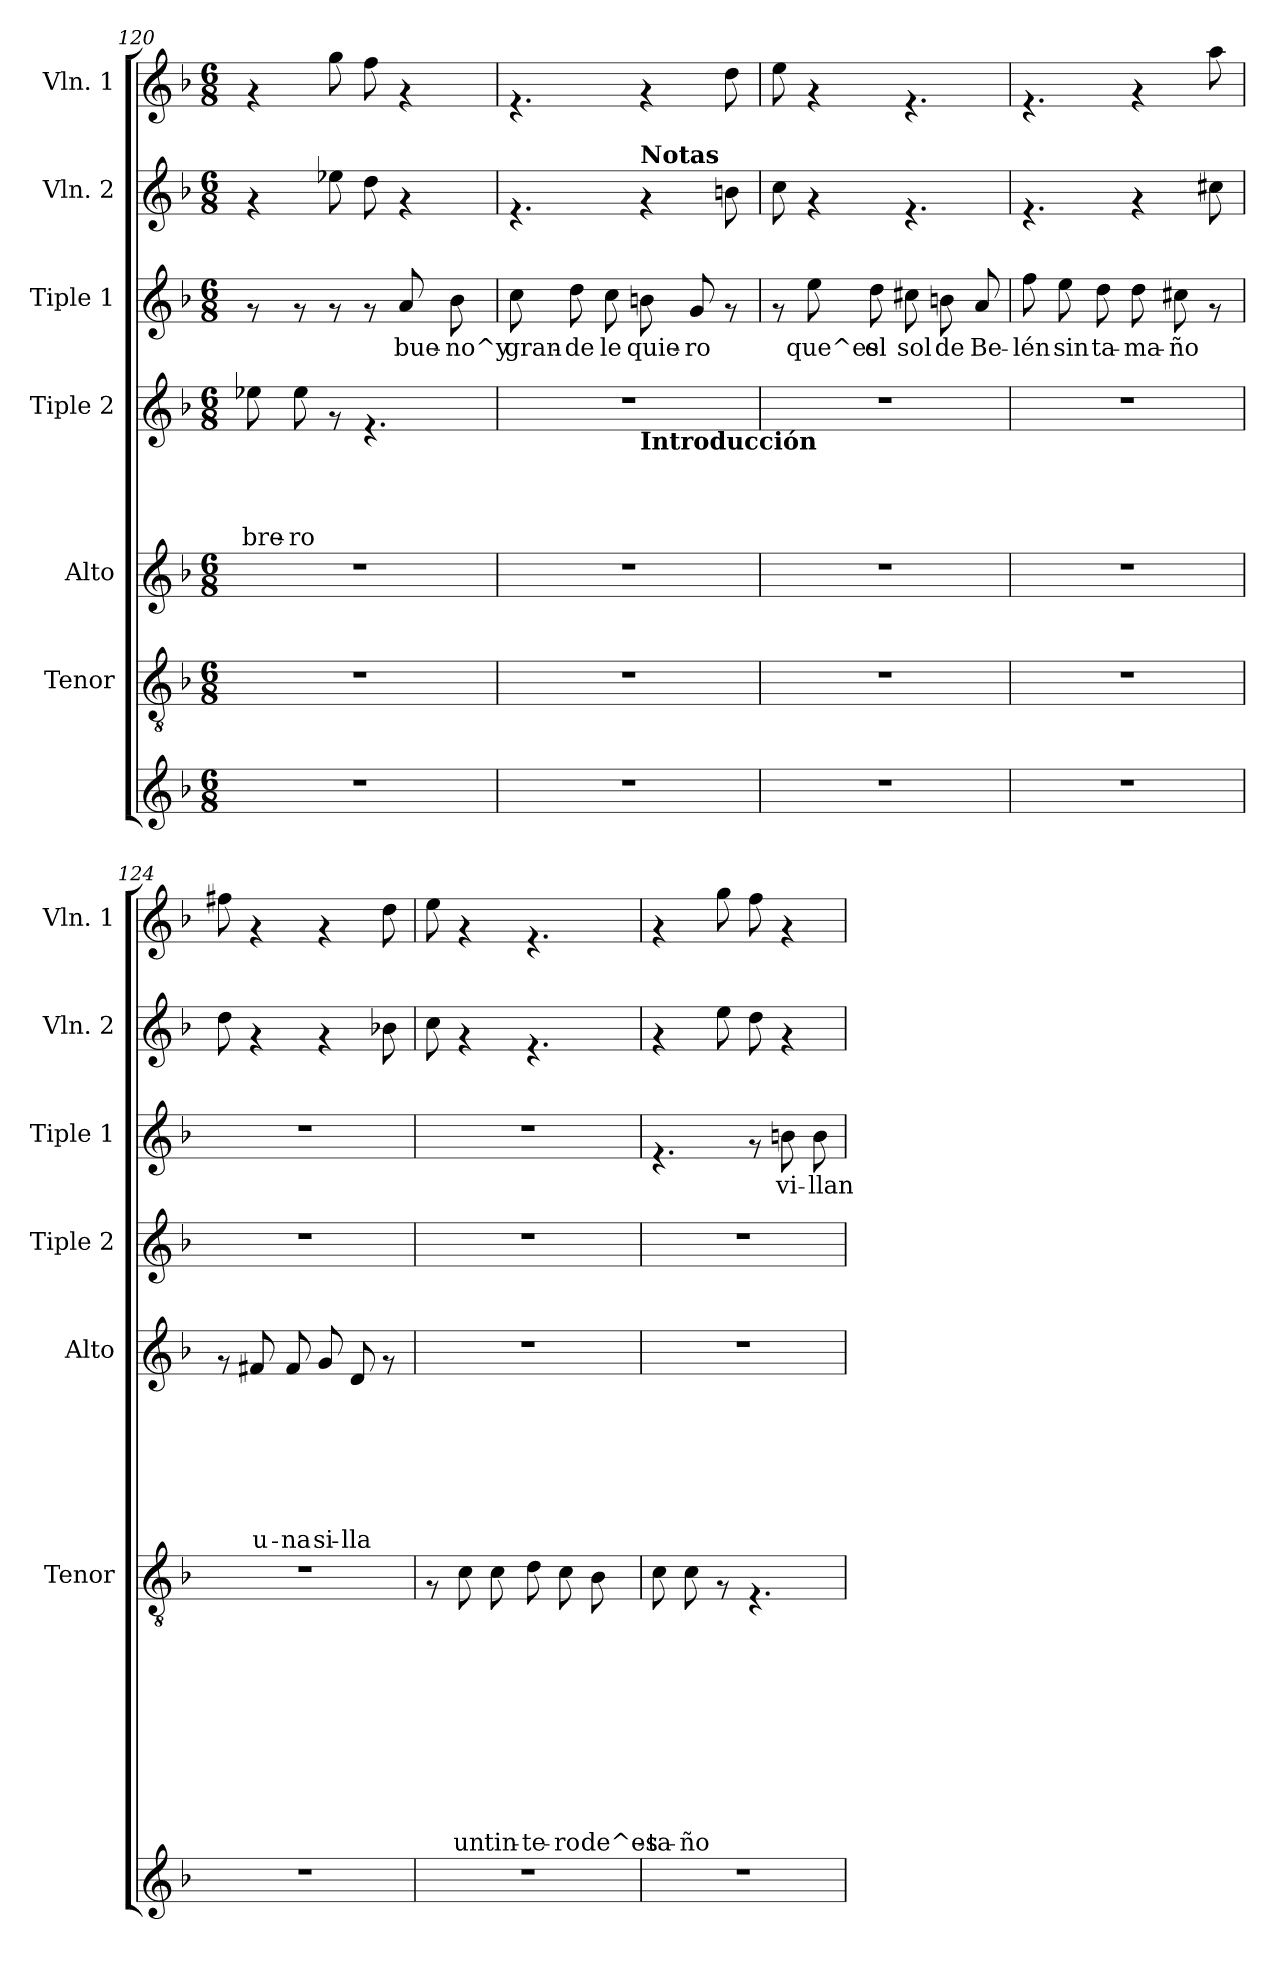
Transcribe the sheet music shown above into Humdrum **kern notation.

**kern	**kern	**text	**text	**text	**text	**text	**text	**text	**text	**text	**text	**kern	**text	**text	**text	**text	**text	**text	**text	**kern	**text	**text	**text	**text	**kern	**text	**kern	**kern
*part7	*part6	*part6	*part6	*part6	*part6	*part6	*part6	*part6	*part6	*part6	*part6	*part5	*part5	*part5	*part5	*part5	*part5	*part5	*part5	*part4	*part4	*part4	*part4	*part4	*part3	*part3	*part2	*part1
*staff7	*staff6	*staff6	*staff6	*staff6	*staff6	*staff6	*staff6	*staff6	*staff6	*staff6	*staff6	*staff5	*staff5	*staff5	*staff5	*staff5	*staff5	*staff5	*staff5	*staff4	*staff4	*staff4	*staff4	*staff4	*staff3	*staff3	*staff2	*staff1
*	*I"Tenor	*	*	*	*	*	*	*	*	*	*	*I"Alto	*	*	*	*	*	*	*	*I"Tiple 2	*	*	*	*	*I"Tiple 1	*	*I"Vln. 2	*I"Vln. 1
*	*I'Tenor	*	*	*	*	*	*	*	*	*	*	*I'Alto	*	*	*	*	*	*	*	*I'Tiple 2	*	*	*	*	*I'Tiple 1	*	*I'Vln. 2	*I'Vln. 1
!!LO:PB:g=z
*clefG2	*clefGv2	*	*	*	*	*	*	*	*	*	*	*clefG2	*	*	*	*	*	*	*	*clefG2	*	*	*	*	*clefG2	*	*clefG2	*clefG2
*ITrd7c12	*	*	*	*	*	*	*	*	*	*	*	*	*	*	*	*	*	*	*	*	*	*	*	*	*	*	*	*
*k[b-]	*k[b-]	*	*	*	*	*	*	*	*	*	*	*k[b-]	*	*	*	*	*	*	*	*k[b-]	*	*	*	*	*k[b-]	*	*k[b-]	*k[b-]
*F:	*F:	*	*	*	*	*	*	*	*	*	*	*F:	*	*	*	*	*	*	*	*F:	*	*	*	*	*F:	*	*F:	*F:
*M6/8	*M6/8	*	*	*	*	*	*	*	*	*	*	*M6/8	*	*	*	*	*	*	*	*M6/8	*	*	*	*	*M6/8	*	*M6/8	*M6/8
=120	=120	=120	=120	=120	=120	=120	=120	=120	=120	=120	=120	=120	=120	=120	=120	=120	=120	=120	=120	=120	=120	=120	=120	=120	=120	=120	=120	=120
!	!	!	!	!	!	!	!	!	!	!	!	!	!	!	!	!	!	!	!	!	!	!	!	!LO:LY:b	!	!	!	!
2.r	2.r	.	.	.	.	.	.	.	.	.	.	2.r	.	.	.	.	.	.	.	8ee-X\	.	.	.	-bre-	8rf	.	4rf	4rf
!	!	!	!	!	!	!	!	!	!	!	!	!	!	!	!	!	!	!	!	!	!	!	!	!LO:LY:b	!	!	!	!
.	.	.	.	.	.	.	.	.	.	.	.	.	.	.	.	.	.	.	.	8ee-\	.	.	.	-ro	8rf	.	.	.
.	.	.	.	.	.	.	.	.	.	.	.	.	.	.	.	.	.	.	.	8rf	.	.	.	.	8rf	.	8ee-X\	8gg\
.	.	.	.	.	.	.	.	.	.	.	.	.	.	.	.	.	.	.	.	4.rf	.	.	.	.	8rf	.	8dd\	8ff\
!	!	!	!	!	!	!	!	!	!	!	!	!	!	!	!	!	!	!	!	!	!	!	!	!	!	!LO:LY:b	!	!
.	.	.	.	.	.	.	.	.	.	.	.	.	.	.	.	.	.	.	.	.	.	.	.	.	8a/	bue-	4rf	4rf
!	!	!	!	!	!	!	!	!	!	!	!	!	!	!	!	!	!	!	!	!	!	!	!	!	!	!LO:LY:b	!	!
.	.	.	.	.	.	.	.	.	.	.	.	.	.	.	.	.	.	.	.	.	.	.	.	.	8b-\	-no^y	.	.
=121	=121	=121	=121	=121	=121	=121	=121	=121	=121	=121	=121	=121	=121	=121	=121	=121	=121	=121	=121	=121	=121	=121	=121	=121	=121	=121	=121	=121
!	!	!	!	!	!	!	!	!	!	!	!	!	!	!	!	!	!	!	!	!	!	!	!	!	!	!LO:LY:b	!	!
*	*	*	*	*	*	*	*	*	*	*	*	*	*	*	*	*	*	*	*	*^	*	*	*	*	*	*	*	*
2.r	2.r	.	.	.	.	.	.	.	.	.	.	2.r	.	.	.	.	.	.	.	2.r	4.ryy	.	.	.	.	8cc\	gran-	4.rf	4.rf
!	!	!	!	!	!	!	!	!	!	!	!	!	!	!	!	!	!	!	!	!	!	!	!	!	!	!	!LO:LY:b	!	!
.	.	.	.	.	.	.	.	.	.	.	.	.	.	.	.	.	.	.	.	.	.	.	.	.	.	8dd\	-de	.	.
!	!	!	!	!	!	!	!	!	!	!	!	!	!	!	!	!	!	!	!	!	!	!	!	!	!	!	!LO:LY:b	!	!
.	.	.	.	.	.	.	.	.	.	.	.	.	.	.	.	.	.	.	.	.	.	.	.	.	.	8cc\	le	.	.
!	!	!	!	!	!	!	!	!	!	!	!	!	!	!	!	!	!	!	!	!	!	!	!	!	!	!	!	!LO:TX:a:B:t=Notas	!
!	!	!	!	!	!	!	!	!	!	!	!	!	!	!	!	!	!	!	!	!	!LO:TX:b:B:t=Introducción	!	!	!	!	!	!	!	!
!	!	!	!	!	!	!	!	!	!	!	!	!	!	!	!	!	!	!	!	!	!	!	!	!	!	!	!LO:LY:b	!	!
.	.	.	.	.	.	.	.	.	.	.	.	.	.	.	.	.	.	.	.	.	4.ryy	.	.	.	.	8bn\	quie-	4rf	4rf
!	!	!	!	!	!	!	!	!	!	!	!	!	!	!	!	!	!	!	!	!	!	!	!	!	!	!	!LO:LY:b	!	!
.	.	.	.	.	.	.	.	.	.	.	.	.	.	.	.	.	.	.	.	.	.	.	.	.	.	8g/	-ro	.	.
.	.	.	.	.	.	.	.	.	.	.	.	.	.	.	.	.	.	.	.	.	.	.	.	.	.	8rf	.	8bn\	8dd\
*	*	*	*	*	*	*	*	*	*	*	*	*	*	*	*	*	*	*	*	*v	*v	*	*	*	*	*	*	*	*
=122	=122	=122	=122	=122	=122	=122	=122	=122	=122	=122	=122	=122	=122	=122	=122	=122	=122	=122	=122	=122	=122	=122	=122	=122	=122	=122	=122	=122
2.r	2.r	.	.	.	.	.	.	.	.	.	.	2.r	.	.	.	.	.	.	.	2.r	.	.	.	.	8rf	.	8cc\	8ee\
!	!	!	!	!	!	!	!	!	!	!	!	!	!	!	!	!	!	!	!	!	!	!	!	!	!	!LO:LY:b	!	!
.	.	.	.	.	.	.	.	.	.	.	.	.	.	.	.	.	.	.	.	.	.	.	.	.	8ee\	que^es	4rf	4rf
!	!	!	!	!	!	!	!	!	!	!	!	!	!	!	!	!	!	!	!	!	!	!	!	!	!	!LO:LY:b	!	!
.	.	.	.	.	.	.	.	.	.	.	.	.	.	.	.	.	.	.	.	.	.	.	.	.	8dd\	el	.	.
!	!	!	!	!	!	!	!	!	!	!	!	!	!	!	!	!	!	!	!	!	!	!	!	!	!	!LO:LY:b	!	!
.	.	.	.	.	.	.	.	.	.	.	.	.	.	.	.	.	.	.	.	.	.	.	.	.	8cc#X\	sol	4.rf	4.rf
!	!	!	!	!	!	!	!	!	!	!	!	!	!	!	!	!	!	!	!	!	!	!	!	!	!	!LO:LY:b	!	!
.	.	.	.	.	.	.	.	.	.	.	.	.	.	.	.	.	.	.	.	.	.	.	.	.	8bn\	de	.	.
!	!	!	!	!	!	!	!	!	!	!	!	!	!	!	!	!	!	!	!	!	!	!	!	!	!	!LO:LY:b	!	!
.	.	.	.	.	.	.	.	.	.	.	.	.	.	.	.	.	.	.	.	.	.	.	.	.	8a/	Be-	.	.
=123	=123	=123	=123	=123	=123	=123	=123	=123	=123	=123	=123	=123	=123	=123	=123	=123	=123	=123	=123	=123	=123	=123	=123	=123	=123	=123	=123	=123
!	!	!	!	!	!	!	!	!	!	!	!	!	!	!	!	!	!	!	!	!	!	!	!	!	!	!LO:LY:b	!	!
2.r	2.r	.	.	.	.	.	.	.	.	.	.	2.r	.	.	.	.	.	.	.	2.r	.	.	.	.	8ff\	-lén	4.rf	4.rf
!	!	!	!	!	!	!	!	!	!	!	!	!	!	!	!	!	!	!	!	!	!	!	!	!	!	!LO:LY:b	!	!
.	.	.	.	.	.	.	.	.	.	.	.	.	.	.	.	.	.	.	.	.	.	.	.	.	8ee\	sin	.	.
!	!	!	!	!	!	!	!	!	!	!	!	!	!	!	!	!	!	!	!	!	!	!	!	!	!	!LO:LY:b	!	!
.	.	.	.	.	.	.	.	.	.	.	.	.	.	.	.	.	.	.	.	.	.	.	.	.	8dd\	ta-	.	.
!	!	!	!	!	!	!	!	!	!	!	!	!	!	!	!	!	!	!	!	!	!	!	!	!	!	!LO:LY:b	!	!
.	.	.	.	.	.	.	.	.	.	.	.	.	.	.	.	.	.	.	.	.	.	.	.	.	8dd\	-ma-	4rf	4rf
!	!	!	!	!	!	!	!	!	!	!	!	!	!	!	!	!	!	!	!	!	!	!	!	!	!	!LO:LY:b	!	!
.	.	.	.	.	.	.	.	.	.	.	.	.	.	.	.	.	.	.	.	.	.	.	.	.	8cc#X\	-ño	.	.
.	.	.	.	.	.	.	.	.	.	.	.	.	.	.	.	.	.	.	.	.	.	.	.	.	8rf	.	8cc#X\	8aa\
!!LO:LB:g=z
=124	=124	=124	=124	=124	=124	=124	=124	=124	=124	=124	=124	=124	=124	=124	=124	=124	=124	=124	=124	=124	=124	=124	=124	=124	=124	=124	=124	=124
2.r	2.r	.	.	.	.	.	.	.	.	.	.	8rf	.	.	.	.	.	.	.	2.r	.	.	.	.	2.r	.	8dd\	8ff#X\
!	!	!	!	!	!	!	!	!	!	!	!	!	!	!	!	!	!	!	!LO:LY:b	!	!	!	!	!	!	!	!	!
.	.	.	.	.	.	.	.	.	.	.	.	8f#X/	.	.	.	.	.	.	u-	.	.	.	.	.	.	.	4rf	4rf
!	!	!	!	!	!	!	!	!	!	!	!	!	!	!	!	!	!	!	!LO:LY:b	!	!	!	!	!	!	!	!	!
.	.	.	.	.	.	.	.	.	.	.	.	8f#/	.	.	.	.	.	.	-na	.	.	.	.	.	.	.	.	.
!	!	!	!	!	!	!	!	!	!	!	!	!	!	!	!	!	!	!	!LO:LY:b	!	!	!	!	!	!	!	!	!
.	.	.	.	.	.	.	.	.	.	.	.	8g/	.	.	.	.	.	.	si-	.	.	.	.	.	.	.	4rf	4rf
!	!	!	!	!	!	!	!	!	!	!	!	!	!	!	!	!	!	!	!LO:LY:b	!	!	!	!	!	!	!	!	!
.	.	.	.	.	.	.	.	.	.	.	.	8d/	.	.	.	.	.	.	-lla	.	.	.	.	.	.	.	.	.
.	.	.	.	.	.	.	.	.	.	.	.	8rf	.	.	.	.	.	.	.	.	.	.	.	.	.	.	8b-X\	8dd\
=125	=125	=125	=125	=125	=125	=125	=125	=125	=125	=125	=125	=125	=125	=125	=125	=125	=125	=125	=125	=125	=125	=125	=125	=125	=125	=125	=125	=125
2.r	8rF	.	.	.	.	.	.	.	.	.	.	2.r	.	.	.	.	.	.	.	2.r	.	.	.	.	2.r	.	8cc\	8ee\
!	!	!	!	!	!	!	!	!	!	!	!LO:LY:b	!	!	!	!	!	!	!	!	!	!	!	!	!	!	!	!	!
.	8c\	.	.	.	.	.	.	.	.	.	un	.	.	.	.	.	.	.	.	.	.	.	.	.	.	.	4rf	4rf
!	!	!	!	!	!	!	!	!	!	!	!LO:LY:b	!	!	!	!	!	!	!	!	!	!	!	!	!	!	!	!	!
.	8c\	.	.	.	.	.	.	.	.	.	tin-	.	.	.	.	.	.	.	.	.	.	.	.	.	.	.	.	.
!	!	!	!	!	!	!	!	!	!	!	!LO:LY:b	!	!	!	!	!	!	!	!	!	!	!	!	!	!	!	!	!
.	8d\	.	.	.	.	.	.	.	.	.	-te-	.	.	.	.	.	.	.	.	.	.	.	.	.	.	.	4.rf	4.rf
!	!	!	!	!	!	!	!	!	!	!	!LO:LY:b	!	!	!	!	!	!	!	!	!	!	!	!	!	!	!	!	!
.	8c\	.	.	.	.	.	.	.	.	.	-ro	.	.	.	.	.	.	.	.	.	.	.	.	.	.	.	.	.
!	!	!	!	!	!	!	!	!	!	!	!LO:LY:b	!	!	!	!	!	!	!	!	!	!	!	!	!	!	!	!	!
.	8B-\	.	.	.	.	.	.	.	.	.	de^es-	.	.	.	.	.	.	.	.	.	.	.	.	.	.	.	.	.
=126	=126	=126	=126	=126	=126	=126	=126	=126	=126	=126	=126	=126	=126	=126	=126	=126	=126	=126	=126	=126	=126	=126	=126	=126	=126	=126	=126	=126
!	!	!	!	!	!	!	!	!	!	!	!LO:LY:b	!	!	!	!	!	!	!	!	!	!	!	!	!	!	!	!	!
2.r	8c\	.	.	.	.	.	.	.	.	.	-ta-	2.r	.	.	.	.	.	.	.	2.r	.	.	.	.	4.rf	.	4rf	4rf
!	!	!	!	!	!	!	!	!	!	!	!LO:LY:b	!	!	!	!	!	!	!	!	!	!	!	!	!	!	!	!	!
.	8c\	.	.	.	.	.	.	.	.	.	-ño	.	.	.	.	.	.	.	.	.	.	.	.	.	.	.	.	.
.	8rF	.	.	.	.	.	.	.	.	.	.	.	.	.	.	.	.	.	.	.	.	.	.	.	.	.	8ee\	8gg\
.	4.rF	.	.	.	.	.	.	.	.	.	.	.	.	.	.	.	.	.	.	.	.	.	.	.	8rf	.	8dd\	8ff\
!	!	!	!	!	!	!	!	!	!	!	!	!	!	!	!	!	!	!	!	!	!	!	!	!	!	!LO:LY:b	!	!
.	.	.	.	.	.	.	.	.	.	.	.	.	.	.	.	.	.	.	.	.	.	.	.	.	8bn\	vi-	4rf	4rf
!	!	!	!	!	!	!	!	!	!	!	!	!	!	!	!	!	!	!	!	!	!	!	!	!	!	!LO:LY:b	!	!
.	.	.	.	.	.	.	.	.	.	.	.	.	.	.	.	.	.	.	.	.	.	.	.	.	8b\	-llan-	.	.
=	=	=	=	=	=	=	=	=	=	=	=	=	=	=	=	=	=	=	=	=	=	=	=	=	=	=	=	=
*-	*-	*-	*-	*-	*-	*-	*-	*-	*-	*-	*-	*-	*-	*-	*-	*-	*-	*-	*-	*-	*-	*-	*-	*-	*-	*-	*-	*-
